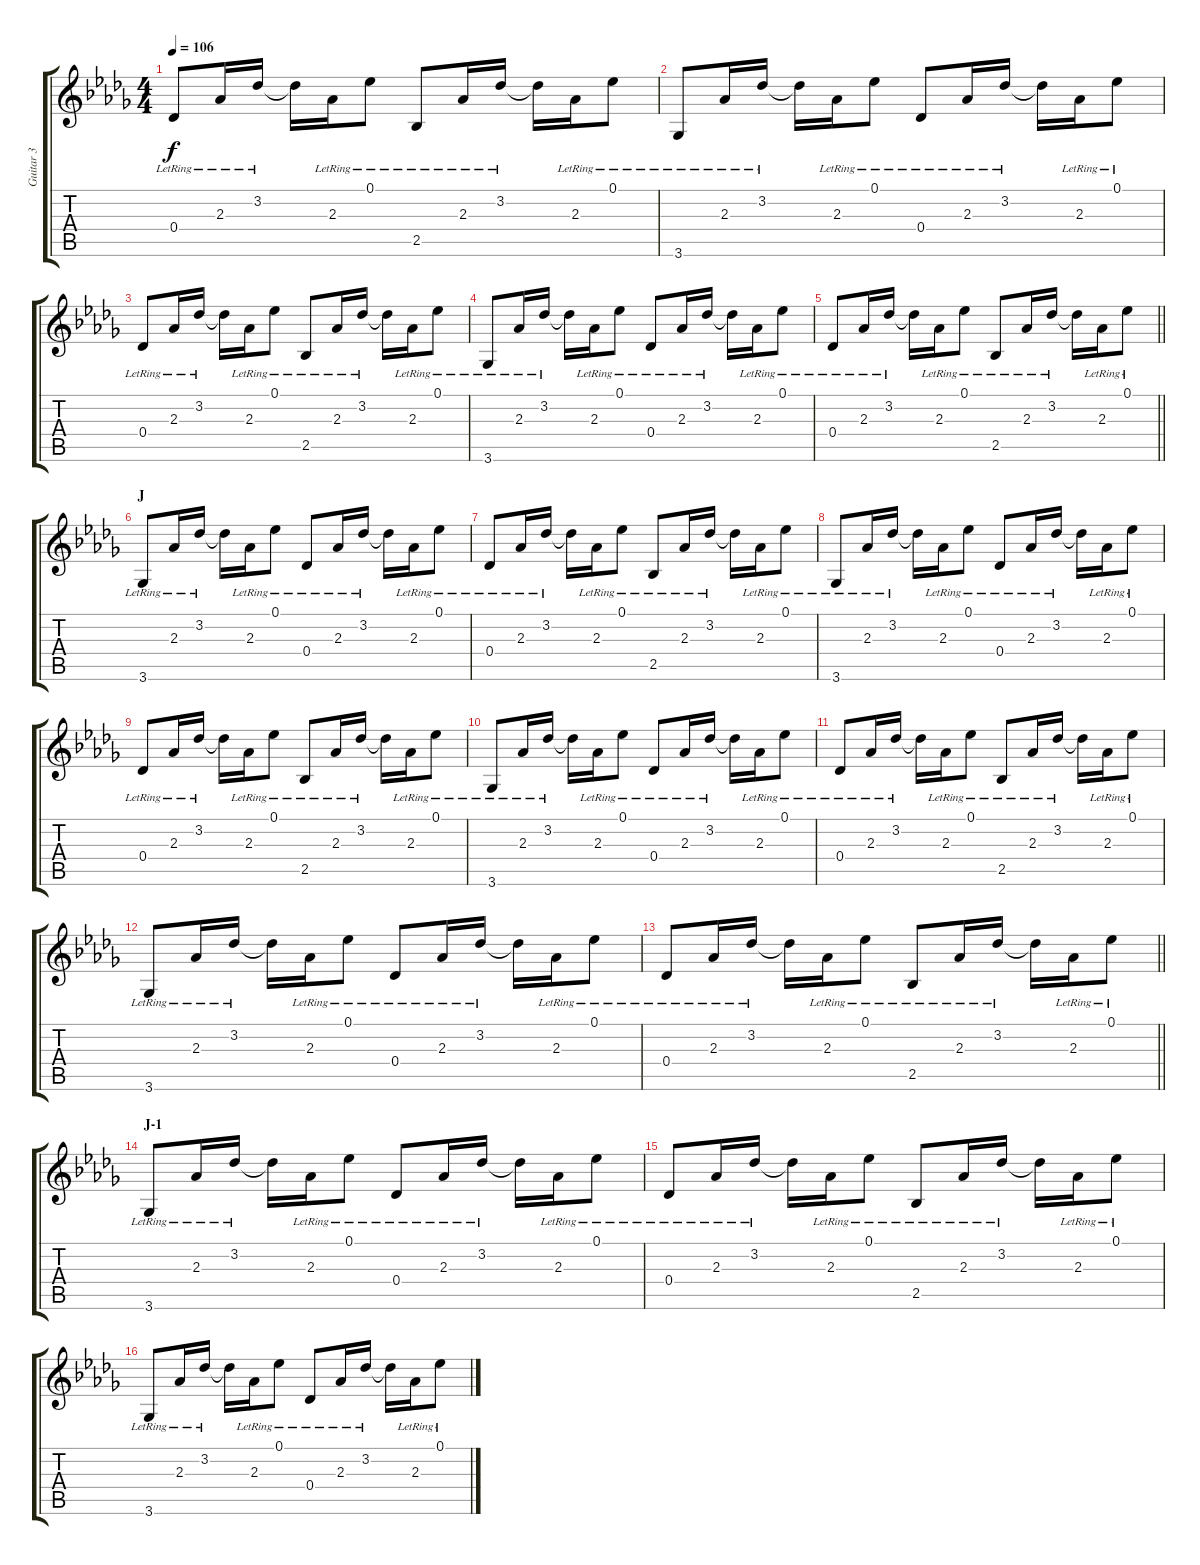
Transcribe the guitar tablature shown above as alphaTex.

\track ("Guitar 3" "Guitar 3") {instrument electricguitarclean}
\staff {score tabs}
\tuning (Eb4 Bb3 Gb3 Db3 Ab2 Eb2) {hide}
\ts (4 4)
\tempo 106
\clef g2
\ks db
0.4{lr}.8{dy f} 2.3{lr}.16 3.2{lr}.16 3.2{t}.16 2.3{lr}.16 0.1{lr}.8 2.5{lr}.8 2.3{lr}.16 3.2{lr}.16 3.2{t}.16 2.3{lr}.16 0.1{lr}.8 |
3.6{lr}.8 2.3{lr}.16 3.2{lr}.16 3.2{t}.16 2.3{lr}.16 0.1{lr}.8 0.4{lr}.8 2.3{lr}.16 3.2{lr}.16 3.2{t}.16 2.3{lr}.16 0.1{lr}.8 |
0.4{lr}.8 2.3{lr}.16 3.2{lr}.16 3.2{t}.16 2.3{lr}.16 0.1{lr}.8 2.5{lr}.8 2.3{lr}.16 3.2{lr}.16 3.2{t}.16 2.3{lr}.16 0.1{lr}.8 |
3.6{lr}.8 2.3{lr}.16 3.2{lr}.16 3.2{t}.16 2.3{lr}.16 0.1{lr}.8 0.4{lr}.8 2.3{lr}.16 3.2{lr}.16 3.2{t}.16 2.3{lr}.16 0.1{lr}.8 |
\barLineRight lightlight
0.4{lr}.8 2.3{lr}.16 3.2{lr}.16 3.2{t}.16 2.3{lr}.16 0.1{lr}.8 2.5{lr}.8 2.3{lr}.16 3.2{lr}.16 3.2{t}.16 2.3{lr}.16 0.1{lr}.8 |
\section ("" "J")
3.6{lr}.8 2.3{lr}.16 3.2{lr}.16 3.2{t}.16 2.3{lr}.16 0.1{lr}.8 0.4{lr}.8 2.3{lr}.16 3.2{lr}.16 3.2{t}.16 2.3{lr}.16 0.1{lr}.8 |
0.4{lr}.8 2.3{lr}.16 3.2{lr}.16 3.2{t}.16 2.3{lr}.16 0.1{lr}.8 2.5{lr}.8 2.3{lr}.16 3.2{lr}.16 3.2{t}.16 2.3{lr}.16 0.1{lr}.8 |
3.6{lr}.8 2.3{lr}.16 3.2{lr}.16 3.2{t}.16 2.3{lr}.16 0.1{lr}.8 0.4{lr}.8 2.3{lr}.16 3.2{lr}.16 3.2{t}.16 2.3{lr}.16 0.1{lr}.8 |
0.4{lr}.8 2.3{lr}.16 3.2{lr}.16 3.2{t}.16 2.3{lr}.16 0.1{lr}.8 2.5{lr}.8 2.3{lr}.16 3.2{lr}.16 3.2{t}.16 2.3{lr}.16 0.1{lr}.8 |
3.6{lr}.8 2.3{lr}.16 3.2{lr}.16 3.2{t}.16 2.3{lr}.16 0.1{lr}.8 0.4{lr}.8 2.3{lr}.16 3.2{lr}.16 3.2{t}.16 2.3{lr}.16 0.1{lr}.8 |
0.4{lr}.8 2.3{lr}.16 3.2{lr}.16 3.2{t}.16 2.3{lr}.16 0.1{lr}.8 2.5{lr}.8 2.3{lr}.16 3.2{lr}.16 3.2{t}.16 2.3{lr}.16 0.1{lr}.8 |
3.6{lr}.8 2.3{lr}.16 3.2{lr}.16 3.2{t}.16 2.3{lr}.16 0.1{lr}.8 0.4{lr}.8 2.3{lr}.16 3.2{lr}.16 3.2{t}.16 2.3{lr}.16 0.1{lr}.8 |
\barLineRight lightlight
0.4{lr}.8 2.3{lr}.16 3.2{lr}.16 3.2{t}.16 2.3{lr}.16 0.1{lr}.8 2.5{lr}.8 2.3{lr}.16 3.2{lr}.16 3.2{t}.16 2.3{lr}.16 0.1{lr}.8 |
\section ("" "J-1")
3.6{lr}.8 2.3{lr}.16 3.2{lr}.16 3.2{t}.16 2.3{lr}.16 0.1{lr}.8 0.4{lr}.8 2.3{lr}.16 3.2{lr}.16 3.2{t}.16 2.3{lr}.16 0.1{lr}.8 |
0.4{lr}.8 2.3{lr}.16 3.2{lr}.16 3.2{t}.16 2.3{lr}.16 0.1{lr}.8 2.5{lr}.8 2.3{lr}.16 3.2{lr}.16 3.2{t}.16 2.3{lr}.16 0.1{lr}.8 |
3.6{lr}.8 2.3{lr}.16 3.2{lr}.16 3.2{t}.16 2.3{lr}.16 0.1{lr}.8 0.4{lr}.8 2.3{lr}.16 3.2{lr}.16 3.2{t}.16 2.3{lr}.16 0.1{lr}.8
